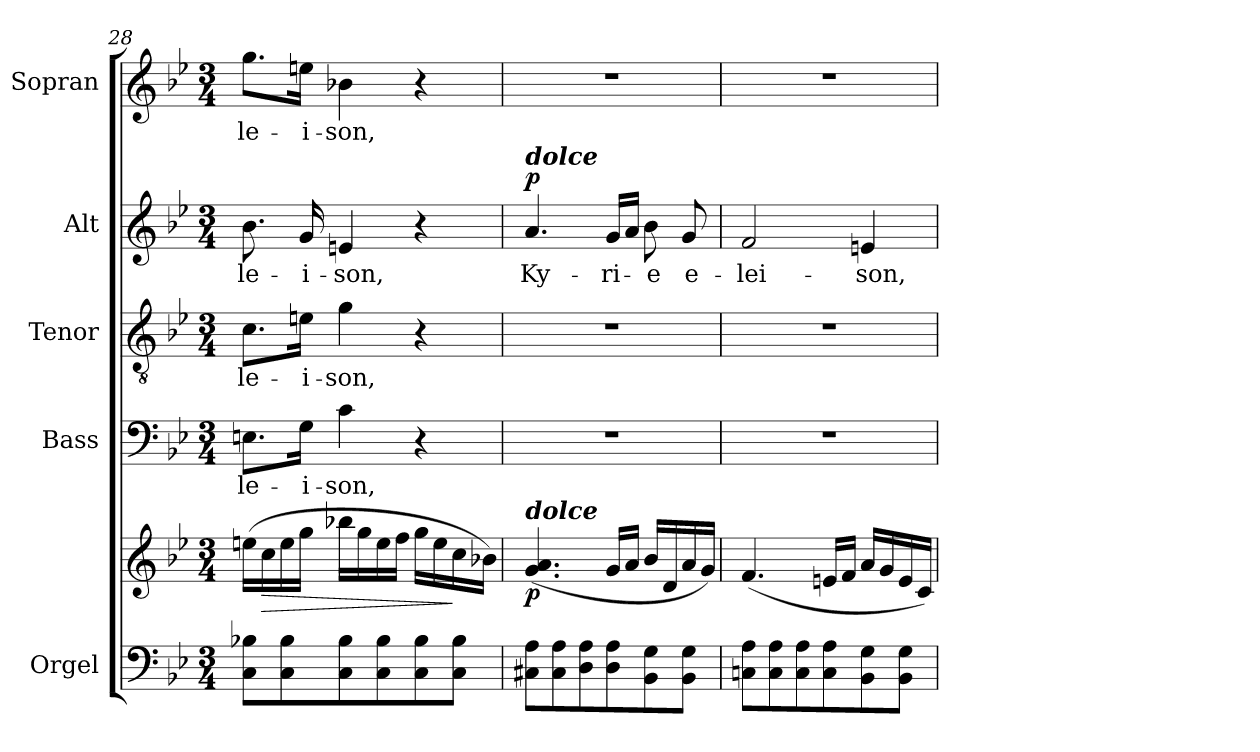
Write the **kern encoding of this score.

**kern	**kern	**dynam	**kern	**text	**kern	**text	**kern	**text	**dynam	**kern	**text
*part5	*part5	*part5	*part4	*part4	*part3	*part3	*part2	*part2	*part2	*part1	*part1
*staff6	*staff5	*staff5/6	*staff4	*staff4	*staff3	*staff3	*staff2	*staff2	*staff2	*staff1	*staff1
*I"Orgel	*	*	*I"Bass	*	*I"Tenor	*	*I"Alt	*	*	*I"Sopran	*
*I'Org.	*	*	*I'B.	*	*I'T.	*	*I'A.	*	*	*I'S.	*
*clefF4	*clefG2	*	*clefF4	*	*clefGv2	*	*clefG2	*	*	*clefG2	*
*k[b-e-]	*k[b-e-]	*	*k[b-e-]	*	*k[b-e-]	*	*k[b-e-]	*	*	*k[b-e-]	*
*B-:	*B-:	*	*B-:	*	*B-:	*	*B-:	*	*	*B-:	*
*M3/4	*M3/4	*	*M3/4	*	*M3/4	*	*M3/4	*	*	*M3/4	*
=28	=28	=28	=28	=28	=28	=28	=28	=28	=28	=28	=28
!	!	!	!	!LO:LY:b	!	!LO:LY:b	!	!LO:LY:b	!	!	!LO:LY:b
8C\ 8B-X\L	(>16een\LL	.	8.En\L	-le-	8.c\L	-le-	8.b-\	-le-	.	8.gg\L	-le-
!	!	!LO:HP:b	!	!	!	!	!	!	!	!	!
.	16cc\	>	.	.	.	.	.	.	.	.	.
8C\ 8B-\	16ee\	.	.	.	.	.	.	.	.	.	.
!	!	!	!	!LO:LY:b	!	!LO:LY:b	!	!LO:LY:b	!	!	!LO:LY:b
.	16gg\JJ	.	16G\Jk	-i-	16en\Jk	-i-	16g/	-i-	.	16een\Jk	-i-
!	!	!	!	!LO:LY:b	!	!LO:LY:b	!	!LO:LY:b	!	!	!LO:LY:b
8C\ 8B-\	16bb-X\LL	.	4c\	-son,	4g\	-son,	4en/	-son,	.	4b-X\	-son,
.	16gg\	.	.	.	.	.	.	.	.	.	.
8C\ 8B-\	16ee\	.	.	.	.	.	.	.	.	.	.
.	16ff\JJ	.	.	.	.	.	.	.	.	.	.
8C\ 8B-\	16gg\LL	.	4r	.	4r	.	4r	.	.	4r	.
.	16ee\	.	.	.	.	.	.	.	.	.	.
8C\ 8B-\J	16cc\	]	.	.	.	.	.	.	.	.	.
.	16b-X\JJ)	.	.	.	.	.	.	.	.	.	.
=29	=29	=29	=29	=29	=29	=29	=29	=29	=29	=29	=29
!	!	!	!	!	!	!	!LO:TX:a:Bi:t=dolce	!	!	!	!
!	!LO:TX:a:Bi:t=dolce	!	!	!	!	!	!	!	!	!	!
!	!	!LO:DY:b	!	!	!	!	!	!LO:LY:b	!LO:DY:a	!	!
8C#X\ 8A\L	(<4.g/ 4.a/	p	2.r	.	2.r	.	4.a/	Ky-	p	2.r	.
8C#\ 8A\	.	.	.	.	.	.	.	.	.	.	.
8D\ 8A\	.	.	.	.	.	.	.	.	.	.	.
!	!	!	!	!	!	!	!	!LO:LY:b	!	!	!
8D\ 8A\	16g/LL	.	.	.	.	.	16g/LL	-ri-	.	.	.
.	16a/JJ	.	.	.	.	.	16a/JJ	.	.	.	.
!	!	!	!	!	!	!	!	!LO:LY:b	!	!	!
8BB-\ 8G\	16b-/LL	.	.	.	.	.	8b-\	-e	.	.	.
.	16d/	.	.	.	.	.	.	.	.	.	.
!	!	!	!	!	!	!	!	!LO:LY:b	!	!	!
8BB-\ 8G\J	16a/	.	.	.	.	.	8g/	e-	.	.	.
.	16g/JJ)	.	.	.	.	.	.	.	.	.	.
=30	=30	=30	=30	=30	=30	=30	=30	=30	=30	=30	=30
!	!	!	!	!	!	!	!	!LO:LY:b	!	!	!
8Cn\ 8A\L	(<4.f/	.	2.r	.	2.r	.	2f/	-lei-	.	2.r	.
8C\ 8A\	.	.	.	.	.	.	.	.	.	.	.
8C\ 8A\	.	.	.	.	.	.	.	.	.	.	.
8C\ 8A\	16en/LL	.	.	.	.	.	.	.	.	.	.
.	16f/JJ	.	.	.	.	.	.	.	.	.	.
!	!	!	!	!	!	!	!	!LO:LY:b	!	!	!
8BB-\ 8G\	16a/LL	.	.	.	.	.	4en/	-son,	.	.	.
.	16g/	.	.	.	.	.	.	.	.	.	.
8BB-\ 8G\J	16e/	.	.	.	.	.	.	.	.	.	.
.	16c/JJ)	.	.	.	.	.	.	.	.	.	.
=	=	=	=	=	=	=	=	=	=	=	=
*-	*-	*-	*-	*-	*-	*-	*-	*-	*-	*-	*-
